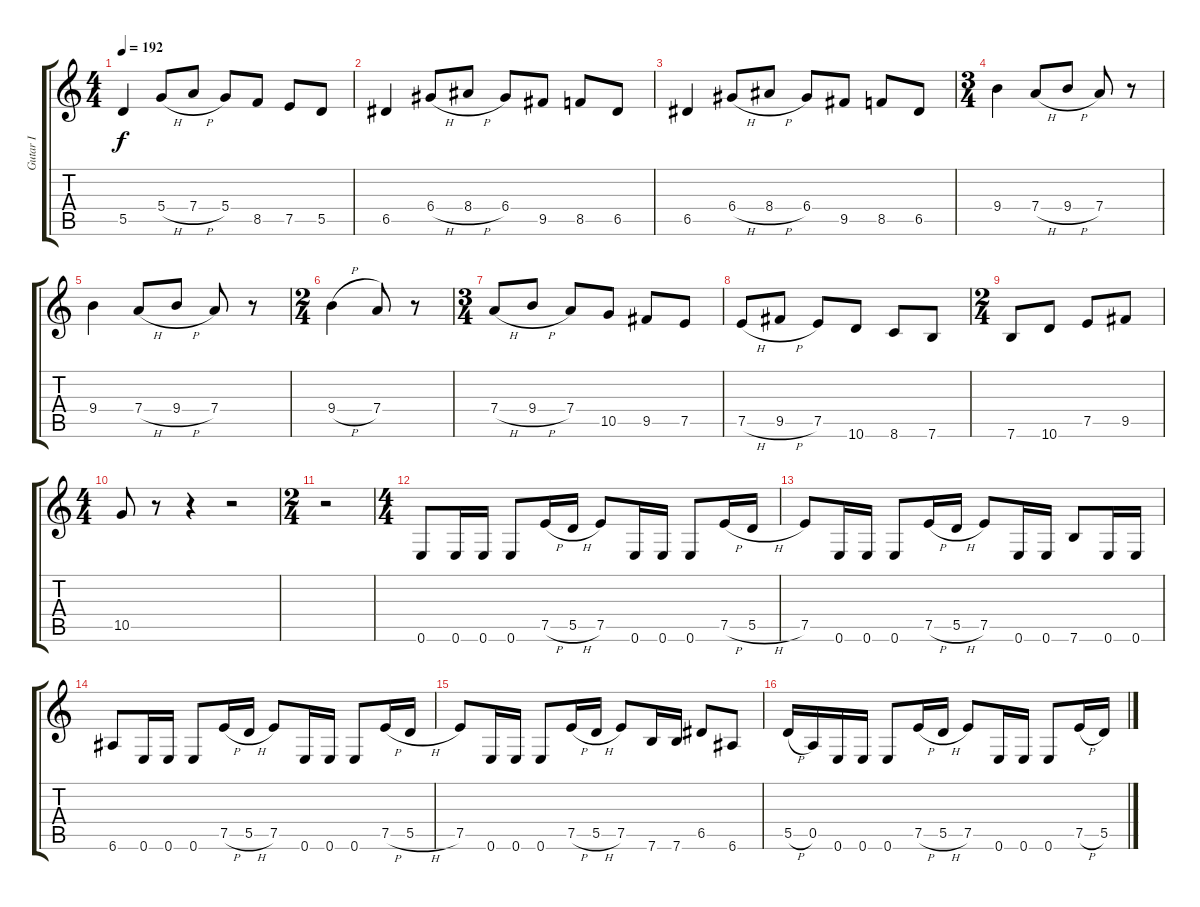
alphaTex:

\track ("Gutar I" "Gutar I") {instrument distortionguitar}
\staff {score tabs}
\tuning (E4 B3 G3 D3 A2 E2) {hide}
\ts (4 4)
\tempo 192
\clef g2
\ks c
5.5.4{dy f} 5.4{h}.8 7.4{h}.8 5.4.8 8.5.8 7.5.8 5.5.8 |
6.5.4 6.4{h}.8 8.4{h}.8 6.4.8 9.5.8 8.5.8 6.5.8 |
6.5.4 6.4{h}.8 8.4{h}.8 6.4.8 9.5.8 8.5.8 6.5.8 |
\ts (3 4)
9.4.4 7.4{h}.8 9.4{h}.8 7.4.8 r.8 |
9.4.4 7.4{h}.8 9.4{h}.8 7.4.8 r.8 |
\ts (2 4)
9.4{h}.4 7.4.8 r.8 |
\ts (3 4)
7.4{h}.8 9.4{h}.8 7.4.8 10.5.8 9.5.8 7.5.8 |
7.5{h}.8 9.5{h}.8 7.5.8 10.6.8 8.6.8 7.6.8 |
\ts (2 4)
7.6.8 10.6.8 7.5.8 9.5.8 |
\ts (4 4)
10.5.8 r.8 r.4 r.2 |
\ts (2 4)
r.2 |
\ts (4 4)
0.6.8 0.6.16 0.6.16 0.6.8 7.5{h}.16 5.5{h}.16 7.5.8 0.6.16 0.6.16 0.6.8 7.5{h}.16 5.5{h}.16 |
7.5.8 0.6.16 0.6.16 0.6.8 7.5{h}.16 5.5{h}.16 7.5.8 0.6.16 0.6.16 7.6.8 0.6.16 0.6.16 |
6.6.8 0.6.16 0.6.16 0.6.8 7.5{h}.16 5.5{h}.16 7.5.8 0.6.16 0.6.16 0.6.8 7.5{h}.16 5.5{h}.16 |
7.5.8 0.6.16 0.6.16 0.6.8 7.5{h}.16 5.5{h}.16 7.5.8 7.6.16 7.6.16 6.5.8 6.6.8 |
5.5{h}.16 0.5.16 0.6.16 0.6.16 0.6.8 7.5{h}.16 5.5{h}.16 7.5.8 0.6.16 0.6.16 0.6.8 7.5{h}.16 5.5{h}.16
